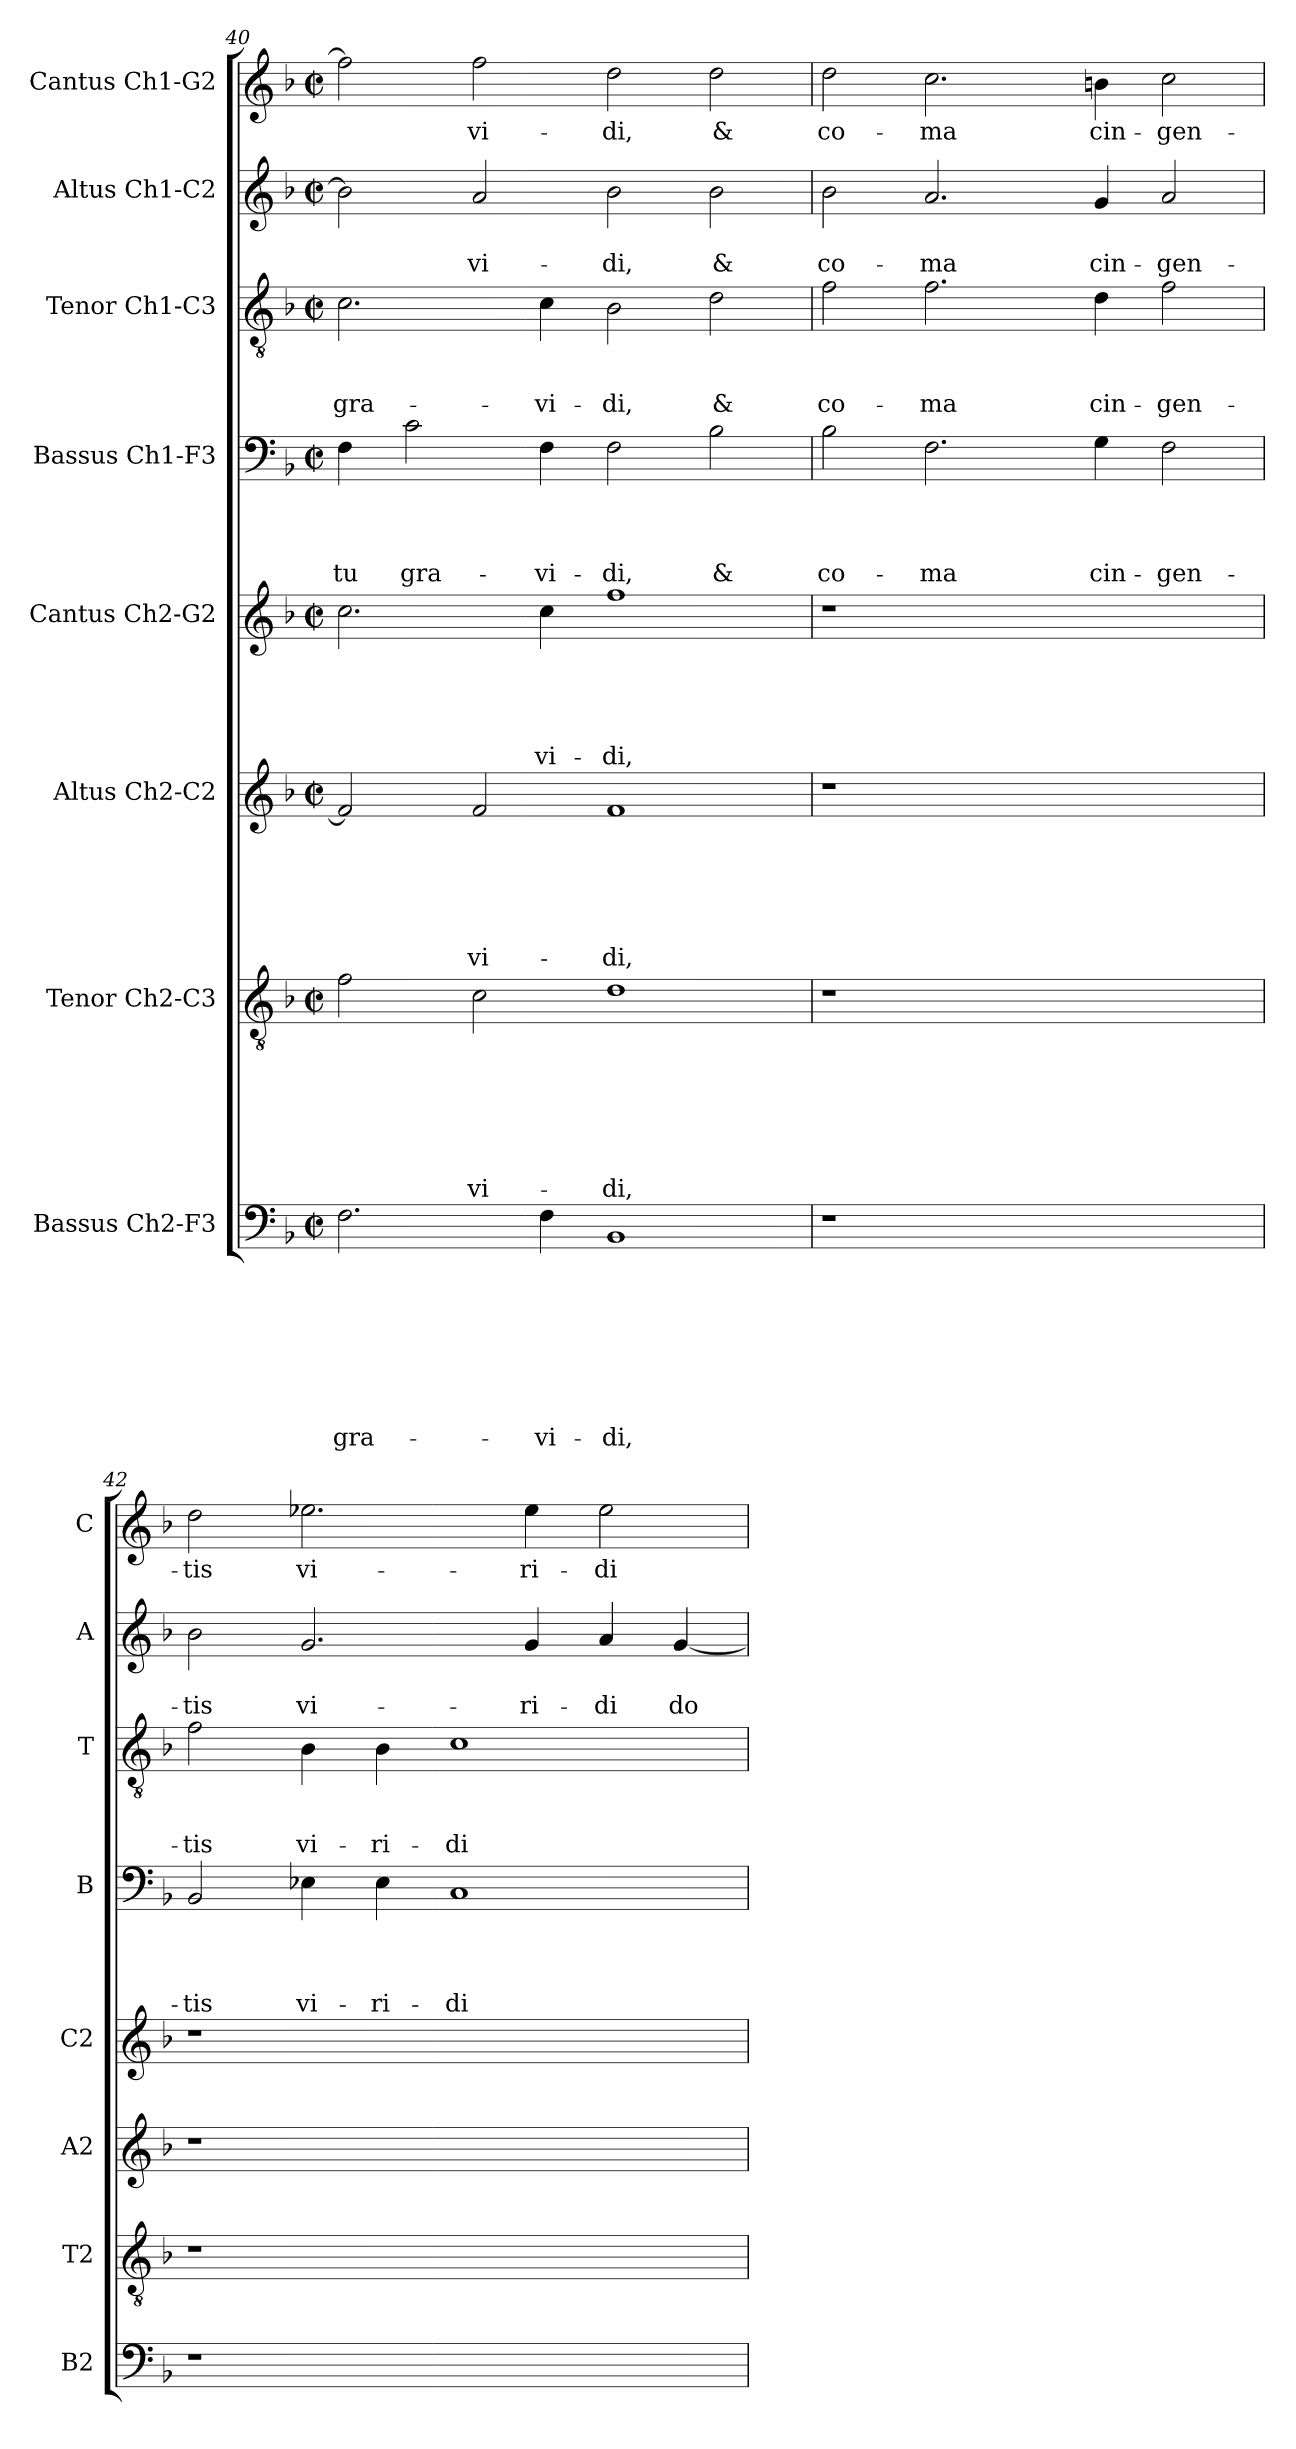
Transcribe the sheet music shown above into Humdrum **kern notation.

**kern	**text	**text	**text	**text	**text	**text	**text	**text	**kern	**text	**text	**text	**text	**text	**text	**text	**kern	**text	**text	**text	**text	**text	**text	**kern	**text	**text	**text	**text	**text	**kern	**text	**text	**text	**text	**kern	**text	**text	**text	**kern	**text	**text	**kern	**text
*part8	*part8	*part8	*part8	*part8	*part8	*part8	*part8	*part8	*part7	*part7	*part7	*part7	*part7	*part7	*part7	*part7	*part6	*part6	*part6	*part6	*part6	*part6	*part6	*part5	*part5	*part5	*part5	*part5	*part5	*part4	*part4	*part4	*part4	*part4	*part3	*part3	*part3	*part3	*part2	*part2	*part2	*part1	*part1
*staff8	*staff8	*staff8	*staff8	*staff8	*staff8	*staff8	*staff8	*staff8	*staff7	*staff7	*staff7	*staff7	*staff7	*staff7	*staff7	*staff7	*staff6	*staff6	*staff6	*staff6	*staff6	*staff6	*staff6	*staff5	*staff5	*staff5	*staff5	*staff5	*staff5	*staff4	*staff4	*staff4	*staff4	*staff4	*staff3	*staff3	*staff3	*staff3	*staff2	*staff2	*staff2	*staff1	*staff1
*I"Bassus Ch2-F3	*	*	*	*	*	*	*	*	*I"Tenor Ch2-C3	*	*	*	*	*	*	*	*I"Altus Ch2-C2	*	*	*	*	*	*	*I"Cantus Ch2-G2	*	*	*	*	*	*I"Bassus Ch1-F3	*	*	*	*	*I"Tenor Ch1-C3	*	*	*	*I"Altus Ch1-C2	*	*	*I"Cantus Ch1-G2	*
*I'B2	*	*	*	*	*	*	*	*	*I'T2	*	*	*	*	*	*	*	*I'A2	*	*	*	*	*	*	*I'C2	*	*	*	*	*	*I'B	*	*	*	*	*I'T	*	*	*	*I'A	*	*	*I'C	*
*clefF4	*	*	*	*	*	*	*	*	*clefGv2	*	*	*	*	*	*	*	*clefG2	*	*	*	*	*	*	*clefG2	*	*	*	*	*	*clefF4	*	*	*	*	*clefGv2	*	*	*	*clefG2	*	*	*clefG2	*
*k[b-]	*	*	*	*	*	*	*	*	*k[b-]	*	*	*	*	*	*	*	*k[b-]	*	*	*	*	*	*	*k[b-]	*	*	*	*	*	*k[b-]	*	*	*	*	*k[b-]	*	*	*	*k[b-]	*	*	*k[b-]	*
*F:	*	*	*	*	*	*	*	*	*F:	*	*	*	*	*	*	*	*F:	*	*	*	*	*	*	*F:	*	*	*	*	*	*F:	*	*	*	*	*F:	*	*	*	*F:	*	*	*F:	*
*M2/2	*	*	*	*	*	*	*	*	*M2/2	*	*	*	*	*	*	*	*M2/2	*	*	*	*	*	*	*M2/2	*	*	*	*	*	*M2/2	*	*	*	*	*M2/2	*	*	*	*M2/2	*	*	*M2/2	*
*met(c|)	*	*	*	*	*	*	*	*	*met(c|)	*	*	*	*	*	*	*	*met(c|)	*	*	*	*	*	*	*met(c|)	*	*	*	*	*	*met(c|)	*	*	*	*	*met(c|)	*	*	*	*met(c|)	*	*	*met(c|)	*
=40	=40	=40	=40	=40	=40	=40	=40	=40	=40	=40	=40	=40	=40	=40	=40	=40	=40	=40	=40	=40	=40	=40	=40	=40	=40	=40	=40	=40	=40	=40	=40	=40	=40	=40	=40	=40	=40	=40	=40	=40	=40	=40	=40
!	!	!	!	!	!	!	!	!LO:LY:b	!	!	!	!	!	!	!	!	!	!	!	!	!	!	!	!	!	!	!	!	!	!	!	!	!	!LO:LY:b	!	!	!	!LO:LY:b	!	!	!	!	!
2.F\	.	.	.	.	.	.	.	gra-	2f\	.	.	.	.	.	.	.	2f/]	.	.	.	.	.	.	2.cc\	.	.	.	.	.	4F\	.	.	.	-tu	2.c\	.	.	gra-	2b-\]	.	.	2ff\]	.
!	!	!	!	!	!	!	!	!	!	!	!	!	!	!	!	!	!	!	!	!	!	!	!	!	!	!	!	!	!	!	!	!	!	!LO:LY:b	!	!	!	!	!	!	!	!	!
.	.	.	.	.	.	.	.	.	.	.	.	.	.	.	.	.	.	.	.	.	.	.	.	.	.	.	.	.	.	2c\	.	.	.	gra-	.	.	.	.	.	.	.	.	.
!	!	!	!	!	!	!	!	!	!	!	!	!	!	!	!	!LO:LY:b	!	!	!	!	!	!	!LO:LY:b	!	!	!	!	!	!	!	!	!	!	!	!	!	!	!	!	!	!LO:LY:b	!	!LO:LY:b
.	.	.	.	.	.	.	.	.	2c\	.	.	.	.	.	.	-vi-	2f/	.	.	.	.	.	-vi-	.	.	.	.	.	.	.	.	.	.	.	.	.	.	.	2a/	.	-vi-	2ff\	-vi-
!	!	!	!	!	!	!	!	!LO:LY:b	!	!	!	!	!	!	!	!	!	!	!	!	!	!	!	!	!	!	!	!	!LO:LY:b	!	!	!	!	!LO:LY:b	!	!	!	!LO:LY:b	!	!	!	!	!
4F\	.	.	.	.	.	.	.	-vi-	.	.	.	.	.	.	.	.	.	.	.	.	.	.	.	4cc\	.	.	.	.	-vi-	4F\	.	.	.	-vi-	4c\	.	.	-vi-	.	.	.	.	.
!	!	!	!	!	!	!	!	!LO:LY:b	!	!	!	!	!	!	!	!LO:LY:b	!	!	!	!	!	!	!LO:LY:b	!	!	!	!	!	!LO:LY:b	!	!	!	!	!LO:LY:b	!	!	!	!LO:LY:b	!	!	!LO:LY:b	!	!LO:LY:b
1BB-	.	.	.	.	.	.	.	-di,	1d	.	.	.	.	.	.	-di,	1f	.	.	.	.	.	-di,	1ff	.	.	.	.	-di,	2F\	.	.	.	-di,	2B-\	.	.	-di,	2b-\	.	-di,	2dd\	-di,
!	!	!	!	!	!	!	!	!	!	!	!	!	!	!	!	!	!	!	!	!	!	!	!	!	!	!	!	!	!	!	!	!	!	!LO:LY:b	!	!	!	!LO:LY:b	!	!	!LO:LY:b	!	!LO:LY:b
.	.	.	.	.	.	.	.	.	.	.	.	.	.	.	.	.	.	.	.	.	.	.	.	.	.	.	.	.	.	2B-\	.	.	.	&	2d\	.	.	&	2b-\	.	&	2dd\	&
=41	=41	=41	=41	=41	=41	=41	=41	=41	=41	=41	=41	=41	=41	=41	=41	=41	=41	=41	=41	=41	=41	=41	=41	=41	=41	=41	=41	=41	=41	=41	=41	=41	=41	=41	=41	=41	=41	=41	=41	=41	=41	=41	=41
!	!	!	!	!	!	!	!	!	!	!	!	!	!	!	!	!	!	!	!	!	!	!	!	!	!	!	!	!	!	!	!	!	!	!LO:LY:b	!	!	!	!LO:LY:b	!	!	!LO:LY:b	!	!LO:LY:b
1r	.	.	.	.	.	.	.	.	1r	.	.	.	.	.	.	.	1r	.	.	.	.	.	.	1r	.	.	.	.	.	2B-\	.	.	.	co-	2f\	.	.	co-	2b-\	.	co-	2dd\	co-
!	!	!	!	!	!	!	!	!	!	!	!	!	!	!	!	!	!	!	!	!	!	!	!	!	!	!	!	!	!	!	!	!	!	!LO:LY:b	!	!	!	!LO:LY:b	!	!	!LO:LY:b	!	!LO:LY:b
.	.	.	.	.	.	.	.	.	.	.	.	.	.	.	.	.	.	.	.	.	.	.	.	.	.	.	.	.	.	2.F\	.	.	.	-ma	2.f\	.	.	-ma	2.a/	.	-ma	2.cc\	-ma
1ryy	.	.	.	.	.	.	.	.	1ryy	.	.	.	.	.	.	.	1ryy	.	.	.	.	.	.	1ryy	.	.	.	.	.	.	.	.	.	.	.	.	.	.	.	.	.	.	.
!	!	!	!	!	!	!	!	!	!	!	!	!	!	!	!	!	!	!	!	!	!	!	!	!	!	!	!	!	!	!	!	!	!	!LO:LY:b	!	!	!	!LO:LY:b	!	!	!LO:LY:b	!	!LO:LY:b
.	.	.	.	.	.	.	.	.	.	.	.	.	.	.	.	.	.	.	.	.	.	.	.	.	.	.	.	.	.	4G\	.	.	.	cin-	4d\	.	.	cin-	4g/	.	cin-	4bn\	cin-
!	!	!	!	!	!	!	!	!	!	!	!	!	!	!	!	!	!	!	!	!	!	!	!	!	!	!	!	!	!	!	!	!	!	!LO:LY:b	!	!	!	!LO:LY:b	!	!	!LO:LY:b	!	!LO:LY:b
.	.	.	.	.	.	.	.	.	.	.	.	.	.	.	.	.	.	.	.	.	.	.	.	.	.	.	.	.	.	2F\	.	.	.	-gen-	2f\	.	.	-gen-	2a/	.	-gen-	2cc\	-gen-
!!LO:PB:g=z
=42	=42	=42	=42	=42	=42	=42	=42	=42	=42	=42	=42	=42	=42	=42	=42	=42	=42	=42	=42	=42	=42	=42	=42	=42	=42	=42	=42	=42	=42	=42	=42	=42	=42	=42	=42	=42	=42	=42	=42	=42	=42	=42	=42
!	!	!	!	!	!	!	!	!	!	!	!	!	!	!	!	!	!	!	!	!	!	!	!	!	!	!	!	!	!	!	!	!	!	!LO:LY:b	!	!	!	!LO:LY:b	!	!	!LO:LY:b	!	!LO:LY:b
1r	.	.	.	.	.	.	.	.	1r	.	.	.	.	.	.	.	1r	.	.	.	.	.	.	1r	.	.	.	.	.	2BB-/	.	.	.	-tis	2f\	.	.	-tis	2b-\	.	-tis	2dd\	-tis
!	!	!	!	!	!	!	!	!	!	!	!	!	!	!	!	!	!	!	!	!	!	!	!	!	!	!	!	!	!	!	!	!	!	!LO:LY:b	!	!	!	!LO:LY:b	!	!	!LO:LY:b	!	!LO:LY:b
.	.	.	.	.	.	.	.	.	.	.	.	.	.	.	.	.	.	.	.	.	.	.	.	.	.	.	.	.	.	4E-X\	.	.	.	vi-	4B-\	.	.	vi-	2.g/	.	vi-	2.ee-X\	vi-
!	!	!	!	!	!	!	!	!	!	!	!	!	!	!	!	!	!	!	!	!	!	!	!	!	!	!	!	!	!	!	!	!	!	!LO:LY:b	!	!	!	!LO:LY:b	!	!	!	!	!
.	.	.	.	.	.	.	.	.	.	.	.	.	.	.	.	.	.	.	.	.	.	.	.	.	.	.	.	.	.	4E-\	.	.	.	-ri-	4B-\	.	.	-ri-	.	.	.	.	.
!	!	!	!	!	!	!	!	!	!	!	!	!	!	!	!	!	!	!	!	!	!	!	!	!	!	!	!	!	!	!	!	!	!	!LO:LY:b	!	!	!	!LO:LY:b	!	!	!	!	!
1ryy	.	.	.	.	.	.	.	.	1ryy	.	.	.	.	.	.	.	1ryy	.	.	.	.	.	.	1ryy	.	.	.	.	.	1C	.	.	.	-di	1c	.	.	-di	.	.	.	.	.
!	!	!	!	!	!	!	!	!	!	!	!	!	!	!	!	!	!	!	!	!	!	!	!	!	!	!	!	!	!	!	!	!	!	!	!	!	!	!	!	!	!LO:LY:b	!	!LO:LY:b
.	.	.	.	.	.	.	.	.	.	.	.	.	.	.	.	.	.	.	.	.	.	.	.	.	.	.	.	.	.	.	.	.	.	.	.	.	.	.	4g/	.	-ri-	4ee-\	-ri-
!	!	!	!	!	!	!	!	!	!	!	!	!	!	!	!	!	!	!	!	!	!	!	!	!	!	!	!	!	!	!	!	!	!	!	!	!	!	!	!	!	!LO:LY:b	!	!LO:LY:b
.	.	.	.	.	.	.	.	.	.	.	.	.	.	.	.	.	.	.	.	.	.	.	.	.	.	.	.	.	.	.	.	.	.	.	.	.	.	.	4a/	.	-di	2ee-\	-di
!	!	!	!	!	!	!	!	!	!	!	!	!	!	!	!	!	!	!	!	!	!	!	!	!	!	!	!	!	!	!	!	!	!	!	!	!	!	!	!	!	!LO:LY:b	!	!
.	.	.	.	.	.	.	.	.	.	.	.	.	.	.	.	.	.	.	.	.	.	.	.	.	.	.	.	.	.	.	.	.	.	.	.	.	.	.	[4g/	.	do-	.	.
=	=	=	=	=	=	=	=	=	=	=	=	=	=	=	=	=	=	=	=	=	=	=	=	=	=	=	=	=	=	=	=	=	=	=	=	=	=	=	=	=	=	=	=
*-	*-	*-	*-	*-	*-	*-	*-	*-	*-	*-	*-	*-	*-	*-	*-	*-	*-	*-	*-	*-	*-	*-	*-	*-	*-	*-	*-	*-	*-	*-	*-	*-	*-	*-	*-	*-	*-	*-	*-	*-	*-	*-	*-
